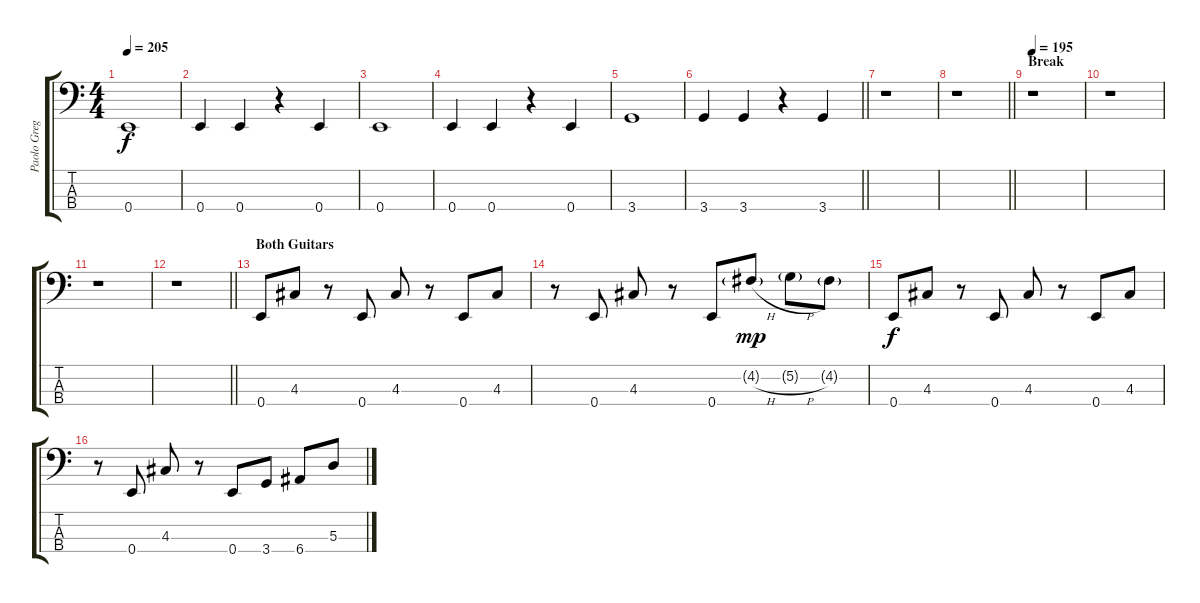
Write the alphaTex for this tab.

\track ("Paolo Gregoletto" "Paolo Greg") {instrument electricbassfinger}
\staff {score tabs}
\tuning (G2 D2 A1 E1) {hide}
\ts (4 4)
\tempo 205
\clef f4
\ks c
0.4.1{dy f} |
0.4.4 0.4.4 r.4 0.4.4 |
0.4.1 |
0.4.4 0.4.4 r.4 0.4.4 |
3.4.1 |
\barLineRight lightlight
3.4.4 3.4.4 r.4 3.4.4 |
\section ("" "")
r.1 |
\barLineRight lightlight
r.1 |
\section ("" "Break")
\tempo 195
r.1 |
r.1 |
r.1 |
\barLineRight lightlight
r.1 |
\section ("" "Both Guitars")
0.4.8 4.3.8 r.8 0.4.8 4.3.8 r.8 0.4.8 4.3.8 |
r.8 0.4.8 4.3.8 r.8 0.4.8 4.2{h g}.8{dy mp} 5.2{h g}.8 4.2{g}.8 |
0.4.8{dy f} 4.3.8 r.8 0.4.8 4.3.8 r.8 0.4.8 4.3.8 |
r.8 0.4.8 4.3.8 r.8 0.4.8 3.4.8 6.4.8 5.3.8
